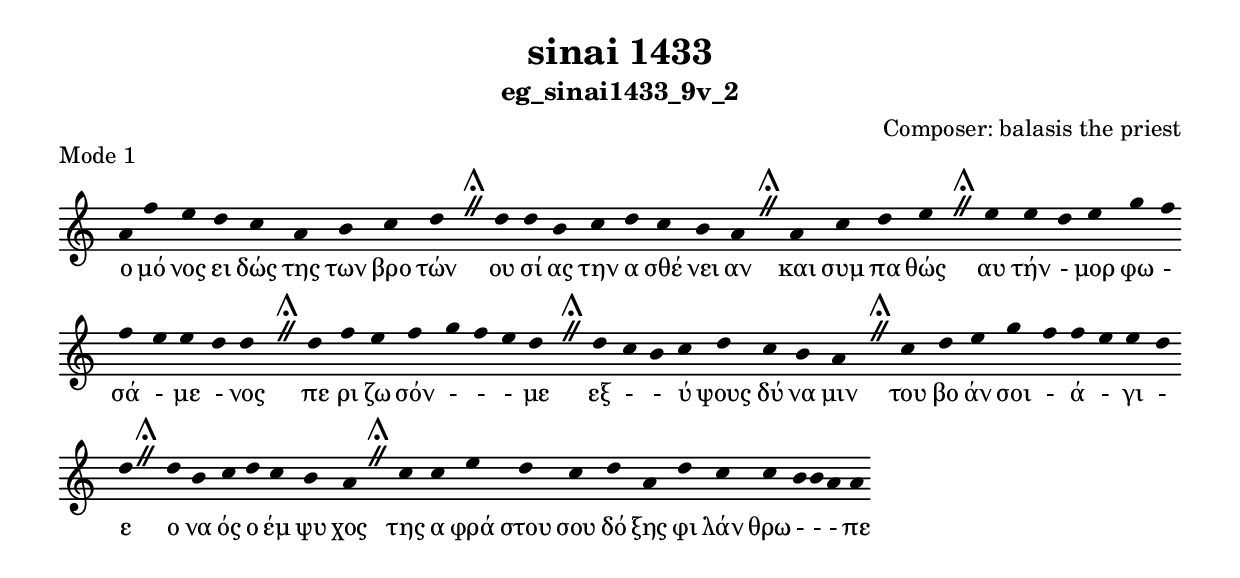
\include "gregorian.ly"

	\header {
 	  title = "sinai 1433"
	  subtitle = "eg_sinai1433_9v_2"
	  composer = "Composer: balasis the priest"
	  piece = "Mode 1"
	}

	chant = {
	  a'4 f''4 e''4 d''4 c''4 a'4 b'4 c''4 d''4 \divisioMaior
 d''4 d''4 b'4 c''4 d''4 c''4 b'4 a'4 \divisioMaior
 a'4 c''4 d''4 e''4 \divisioMaior
 e''4 e''4 d''4 e''4 g''4 f''4 f''4 e''4 e''4 d''4 d''4 \divisioMaior
 d''4 f''4 e''4 f''4 g''4 f''4 e''4 d''4 \divisioMaior
 d''4 c''4 b'4 c''4 d''4 c''4 b'4 a'4 \divisioMaior
 c''4 d''4 e''4 g''4 f''4 f''4 e''4 e''4 d''4 d''4 \divisioMaior
 d''4 b'4 c''4 d''4 c''4 b'4 a'4 \divisioMaior
 c''4 c''4 e''4 d''4 c''4 d''4 a'4 d''4 c''4 c''4 b'4 b'4 a'4 a'4\finalis
	}

	verba = \lyricmode {ο μό νος ει δώς της των βρο τών 
ου σί ας την α σθέ νει αν 
και συμ πα θώς 
αυ τήν - μορ φω - σά - με - νος 
πε ρι ζω σόν -  -  - με 
εξ -  - ύ ψους δύ να μιν 
του βο άν σοι - ά - γι - ε 
ο να ός ο έμ ψυ χος 
της α φρά στου σου δό ξης φι λάν θρω -  -  - πε 
	}


	\score {
	  \new Staff <<
	  \new Voice = "melody" \chant
	  \new Lyrics = "one" \lyricsto melody \verba
	  >>
	  \layout {
	    \context {
	      \Staff
	      \remove "Time_signature_engraver"
	      \remove "Bar_engraver"
	    }
	    \context {
	      \Voice
	      \remove "Stem_engraver"
	    }
	  }
	}